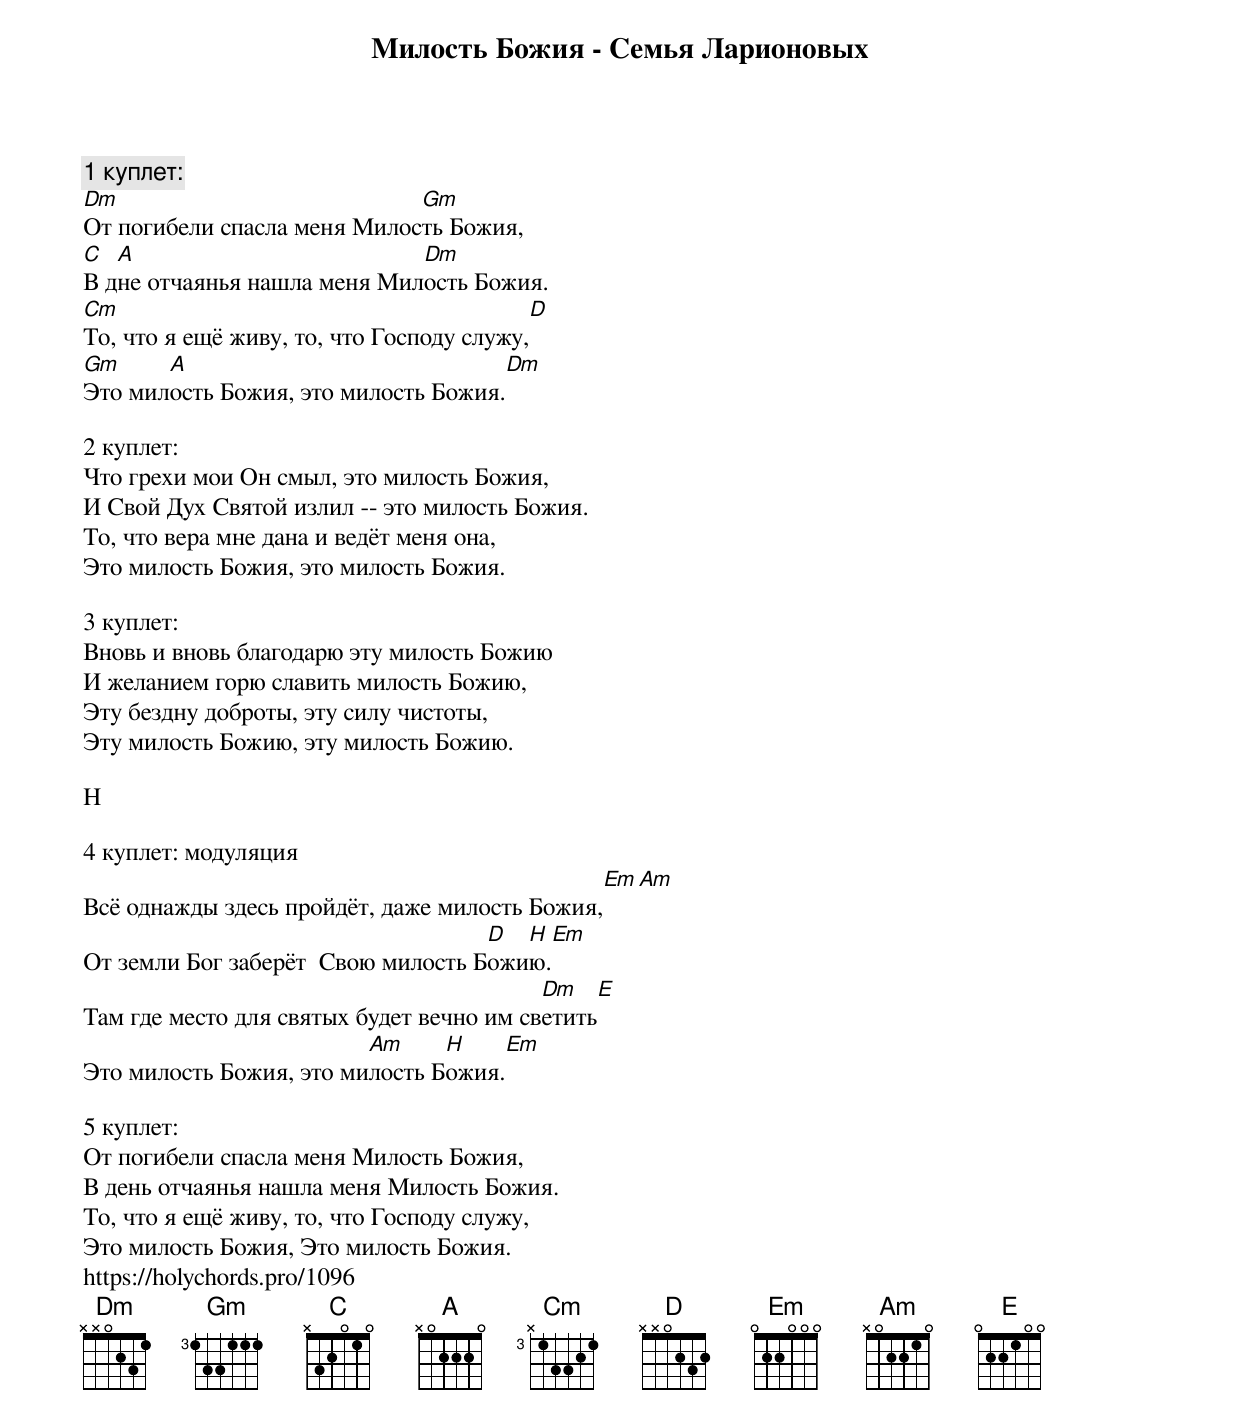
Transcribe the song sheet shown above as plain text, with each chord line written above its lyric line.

Милость Божия - Семья Ларионовых

1 куплет:
Dm                           Gm
От погибели спасла меня Милость Божия,
C  A                         Dm
В дне отчаянья нашла меня Милость Божия.
Cm                                        D
То, что я ещё живу, то, что Господу служу,
Gm     A                              Dm
Это милость Божия, это милость Божия.

2 куплет:
Что грехи мои Он смыл, это милость Божия,
И Свой Дух Святой излил -- это милость Божия.
То, что вера мне дана и ведёт меня она,
Это милость Божия, это милость Божия.

3 куплет:
Вновь и вновь благодарю эту милость Божию
И желанием горю славить милость Божию,
Эту бездну доброты, эту силу чистоты,
Эту милость Божию, эту милость Божию.

H

4 куплет: модуляция
                                                 Em                             Am
Всё однажды здесь пройдёт, даже милость Божия,
                                    D  H                             Em
От земли Бог заберёт  Свою милость Божию.
                                          Dm                                        E
Там где место для святых будет вечно им светить
                         Am     H                             Em
Это милость Божия, это милость Божия.

5 куплет:
От погибели спасла меня Милость Божия,
В день отчаянья нашла меня Милость Божия.
То, что я ещё живу, то, что Господу служу,
Это милость Божия, Это милость Божия.
https://holychords.pro/1096
